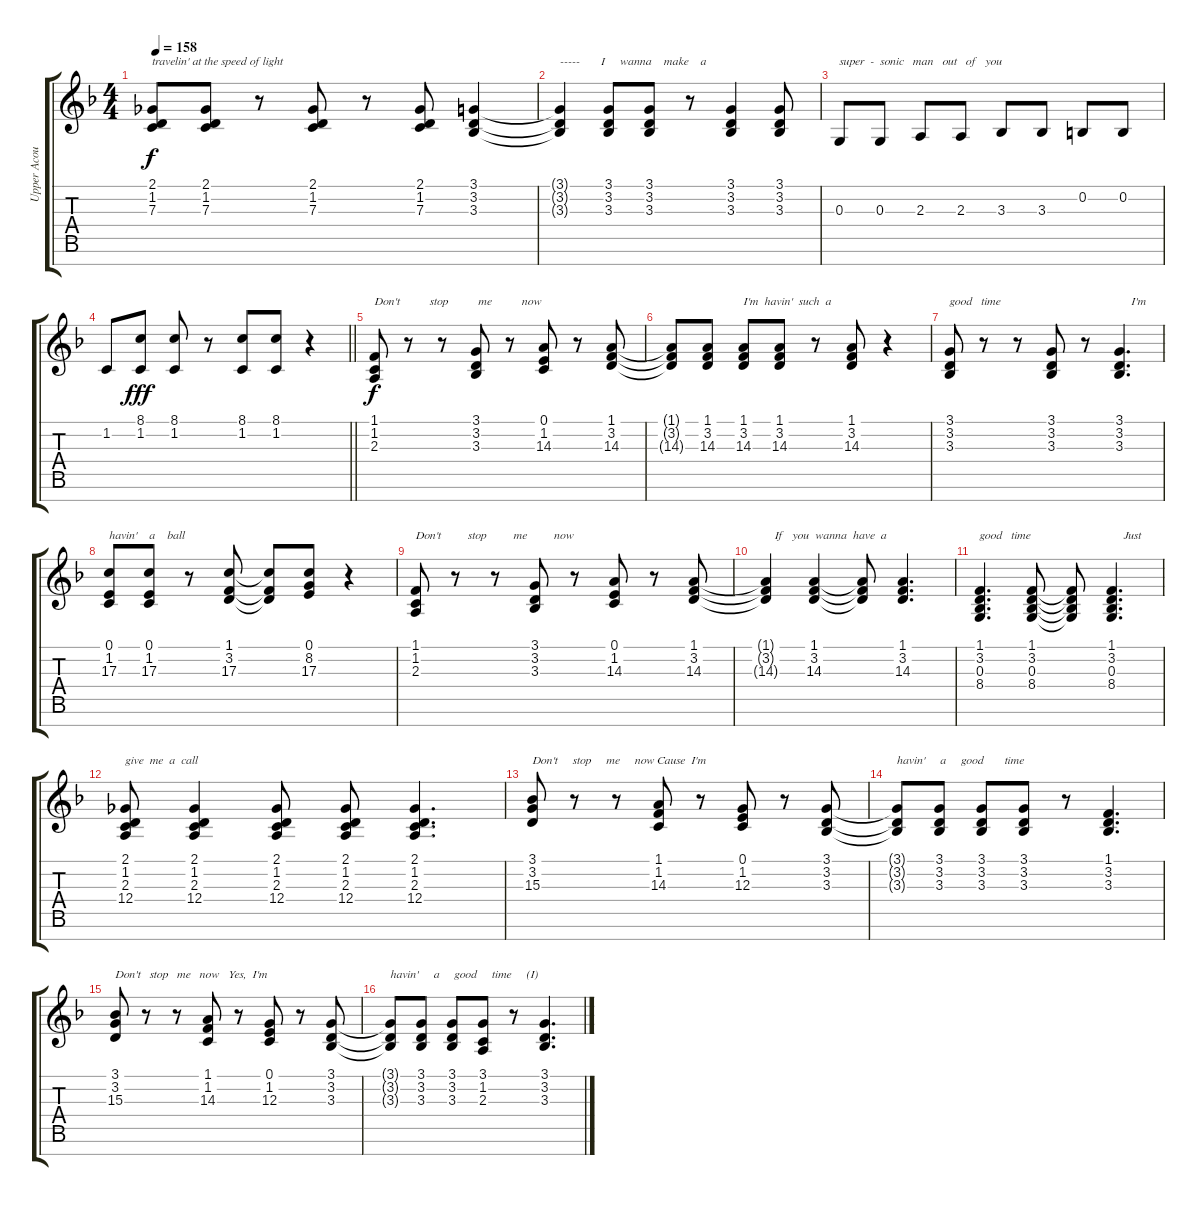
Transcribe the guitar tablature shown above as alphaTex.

\track ("Upper Acoustic Piano" "Upper Acou") {instrument acousticgrandpiano}
\staff {score tabs}
\tuning (E4 B3 G3 D3 A2 E2 B1) {hide}
\ts (4 4)
\tempo 158
\clef g2
\ks f
(2.1 1.2 7.3).8{txt "travelin' at the speed of light" dy f} (2.1 1.2 7.3).8 r.8 (2.1 1.2 7.3).8 r.8 (2.1 1.2 7.3).8 (3.1 3.2 3.3).4 |
(3.1{t} 3.2{t} 3.3{t}).4{txt "-----       I     wanna    make    a"} (3.1 3.2 3.3).8 (3.1 3.2 3.3).8 r.8 (3.1 3.2 3.3).4 (3.1 3.2 3.3).8 |
0.3.8{txt "super  -  sonic   man   out   of   you"} 0.3.8 2.3.8 2.3.8 3.3.8 3.3.8 0.2.8 0.2.8 |
\barLineRight lightlight
1.2.8 (8.1 1.2).8{dy fff} (8.1 1.2).8 r.8 (8.1 1.2).8 (8.1 1.2).8 r.4 |
\section ("" "")
(1.1 1.2 2.3).8{txt "Don't          stop          me          now" dy f} r.8 r.8 (3.1 3.2 3.3).8 r.8 (0.1 1.2 14.3).8 r.8 (1.1 3.2 14.3).8 |
(1.1{t} 3.2{t} 14.3{t}).8 (1.1 3.2 14.3).8 (1.1 3.2 14.3).8{txt "I'm  havin'  such  a"} (1.1 3.2 14.3).8 r.8 (1.1 3.2 14.3).8 r.4 |
(3.1 3.2 3.3).8{txt "good   time"} r.8 r.8 (3.1 3.2 3.3).8 r.8 (3.1 3.2 3.3).4{d txt "    I'm"} |
(0.1 1.2 17.3).8{txt "havin'    a    ball"} (0.1 1.2 17.3).8 r.8 (1.1 3.2 17.3).8 (1.1{t} 3.2{t} 17.3{t}).8 (0.1 8.2 17.3).8 r.4 |
(1.1 1.2 2.3).8{txt "Don't         stop         me         now"} r.8 r.8 (3.1 3.2 3.3).8 r.8 (0.1 1.2 14.3).8 r.8 (1.1 3.2 14.3).8 |
(1.1{t} 3.2{t} 14.3{t}).4{txt "   If   you  wanna  have  a"} (1.1 3.2 14.3).4 (1.1{t} 3.2{t} 14.3{t}).8 (1.1 3.2 14.3).4{d} |
(1.1 3.2 0.3 8.4).4{d txt "good   time"} (1.1 3.2 0.3 8.4).8 (1.1{t} 3.2{t} 0.3{t} 8.4{t}).8 (1.1 3.2 0.3 8.4).4{d txt "    Just"} |
(2.1 1.2 2.3 12.4).8{txt "give  me  a  call"} (2.1 1.2 2.3 12.4).4 (2.1 1.2 2.3 12.4).8 (2.1 1.2 2.3 12.4).8 (2.1 1.2 2.3 12.4).4{d} |
(3.1 3.2 15.3).8{txt "Don't     stop     me     now Cause  I'm "} r.8 r.8 (1.1 1.2 14.3).8 r.8 (0.1 1.2 12.3).8 r.8 (3.1 3.2 3.3).8 |
(3.1{t} 3.2{t} 3.3{t}).8{txt "havin'     a     good       time"} (3.1 3.2 3.3).8 (3.1 3.2 3.3).8 (3.1 3.2 3.3).8 r.8 (1.1 3.2 3.3).4{d} |
(3.1 3.2 15.3).8{txt "Don't   stop   me   now   Yes,  I'm"} r.8 r.8 (1.1 1.2 14.3).8 r.8 (0.1 1.2 12.3).8 r.8 (3.1 3.2 3.3).8 |
(3.1{t} 3.2{t} 3.3{t}).8{txt "havin'     a     good     time     (I)"} (3.1 3.2 3.3).8 (3.1 3.2 3.3).8 (3.1 1.2 2.3).8 r.8 (3.1 3.2 3.3).4{d}
